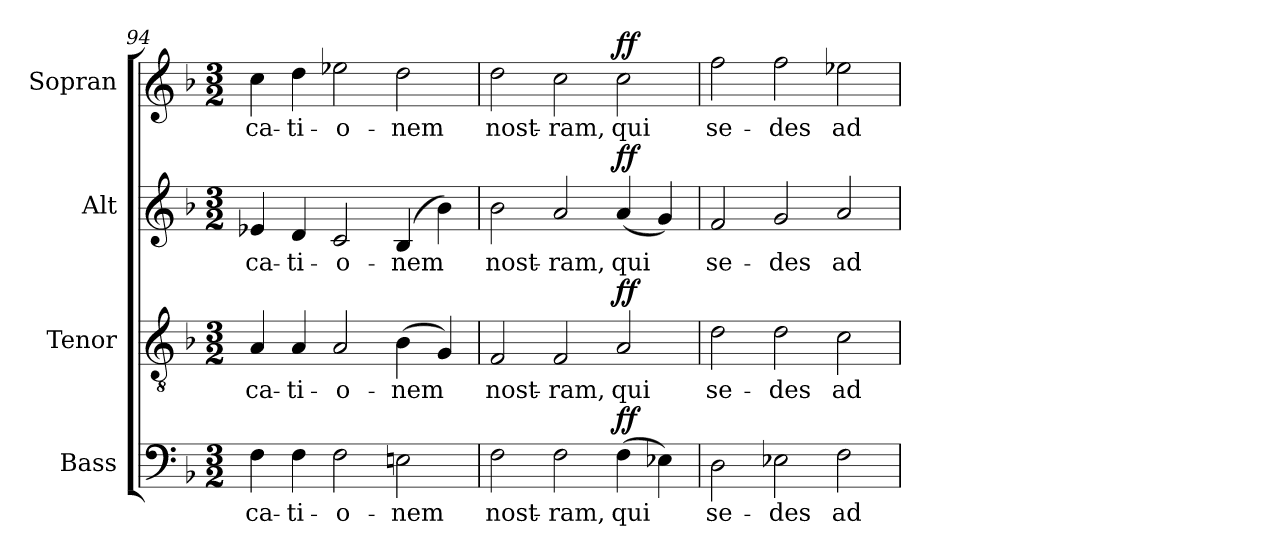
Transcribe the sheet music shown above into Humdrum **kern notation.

**kern	**text	**dynam	**kern	**text	**dynam	**kern	**text	**dynam	**kern	**text	**dynam
*part4	*part4	*part4	*part3	*part3	*part3	*part2	*part2	*part2	*part1	*part1	*part1
*staff4	*staff4	*staff4	*staff3	*staff3	*staff3	*staff2	*staff2	*staff2	*staff1	*staff1	*staff1
*I"Bass	*	*	*I"Tenor	*	*	*I"Alt	*	*	*I"Sopran	*	*
*I'B.	*	*	*I'T.	*	*	*I'A.	*	*	*I'S.	*	*
!!LO:LB:g=z
*clefF4	*	*	*clefGv2	*	*	*clefG2	*	*	*clefG2	*	*
*k[b-]	*	*	*k[b-]	*	*	*k[b-]	*	*	*k[b-]	*	*
*F:	*	*	*F:	*	*	*F:	*	*	*F:	*	*
*M3/2	*	*	*M3/2	*	*	*M3/2	*	*	*M3/2	*	*
=94	=94	=94	=94	=94	=94	=94	=94	=94	=94	=94	=94
!	!LO:LY:b	!	!	!LO:LY:b	!	!	!LO:LY:b	!	!	!LO:LY:b	!
4F\	-ca-	.	4A/	-ca-	.	4e-X/	-ca-	.	4cc\	-ca-	.
!	!LO:LY:b	!	!	!LO:LY:b	!	!	!LO:LY:b	!	!	!LO:LY:b	!
4F\	-ti-	.	4A/	-ti-	.	4d/	-ti-	.	4dd\	-ti-	.
!	!LO:LY:b	!	!	!LO:LY:b	!	!	!LO:LY:b	!	!	!LO:LY:b	!
2F\	-o-	.	2A/	-o-	.	2c/	-o-	.	2ee-X\	-o-	.
!	!LO:LY:b	!	!	!LO:LY:b	!	!	!LO:LY:b	!	!	!LO:LY:b	!
2En\	-nem	.	(>4B-\	-nem	.	(4B-/	-nem	.	2dd\	-nem	.
.	.	.	4G/)	.	.	4b-\)	.	.	.	.	.
=95	=95	=95	=95	=95	=95	=95	=95	=95	=95	=95	=95
!	!LO:LY:b	!	!	!LO:LY:b	!	!	!LO:LY:b	!	!	!LO:LY:b	!
2F\	nost-	.	2F/	nost-	.	2b-\	nost-	.	2dd\	nost-	.
!	!LO:LY:b	!	!	!LO:LY:b	!	!	!LO:LY:b	!	!	!LO:LY:b	!
2F\	-ram,	.	2F/	-ram,	.	2a/	-ram,	.	2cc\	-ram,	.
!	!LO:LY:b	!LO:DY:a	!	!LO:LY:b	!LO:DY:a	!	!LO:LY:b	!LO:DY:a	!	!LO:LY:b	!LO:DY:a
(>4F\	qui	ff	2A/	qui	ff	(<4a/	qui	ff	2cc\	qui	ff
4E-X\)	.	.	.	.	.	4g/)	.	.	.	.	.
=96	=96	=96	=96	=96	=96	=96	=96	=96	=96	=96	=96
!	!LO:LY:b	!	!	!LO:LY:b	!	!	!LO:LY:b	!	!	!LO:LY:b	!
2D\	se-	.	2d\	se-	.	2f/	se-	.	2ff\	se-	.
!	!LO:LY:b	!	!	!LO:LY:b	!	!	!LO:LY:b	!	!	!LO:LY:b	!
2E-X\	-des	.	2d\	-des	.	2g/	-des	.	2ff\	-des	.
!	!LO:LY:b	!	!	!LO:LY:b	!	!	!LO:LY:b	!	!	!LO:LY:b	!
2F\	ad	.	2c\	ad	.	2a/	ad	.	2ee-X\	ad	.
=	=	=	=	=	=	=	=	=	=	=	=
*-	*-	*-	*-	*-	*-	*-	*-	*-	*-	*-	*-
